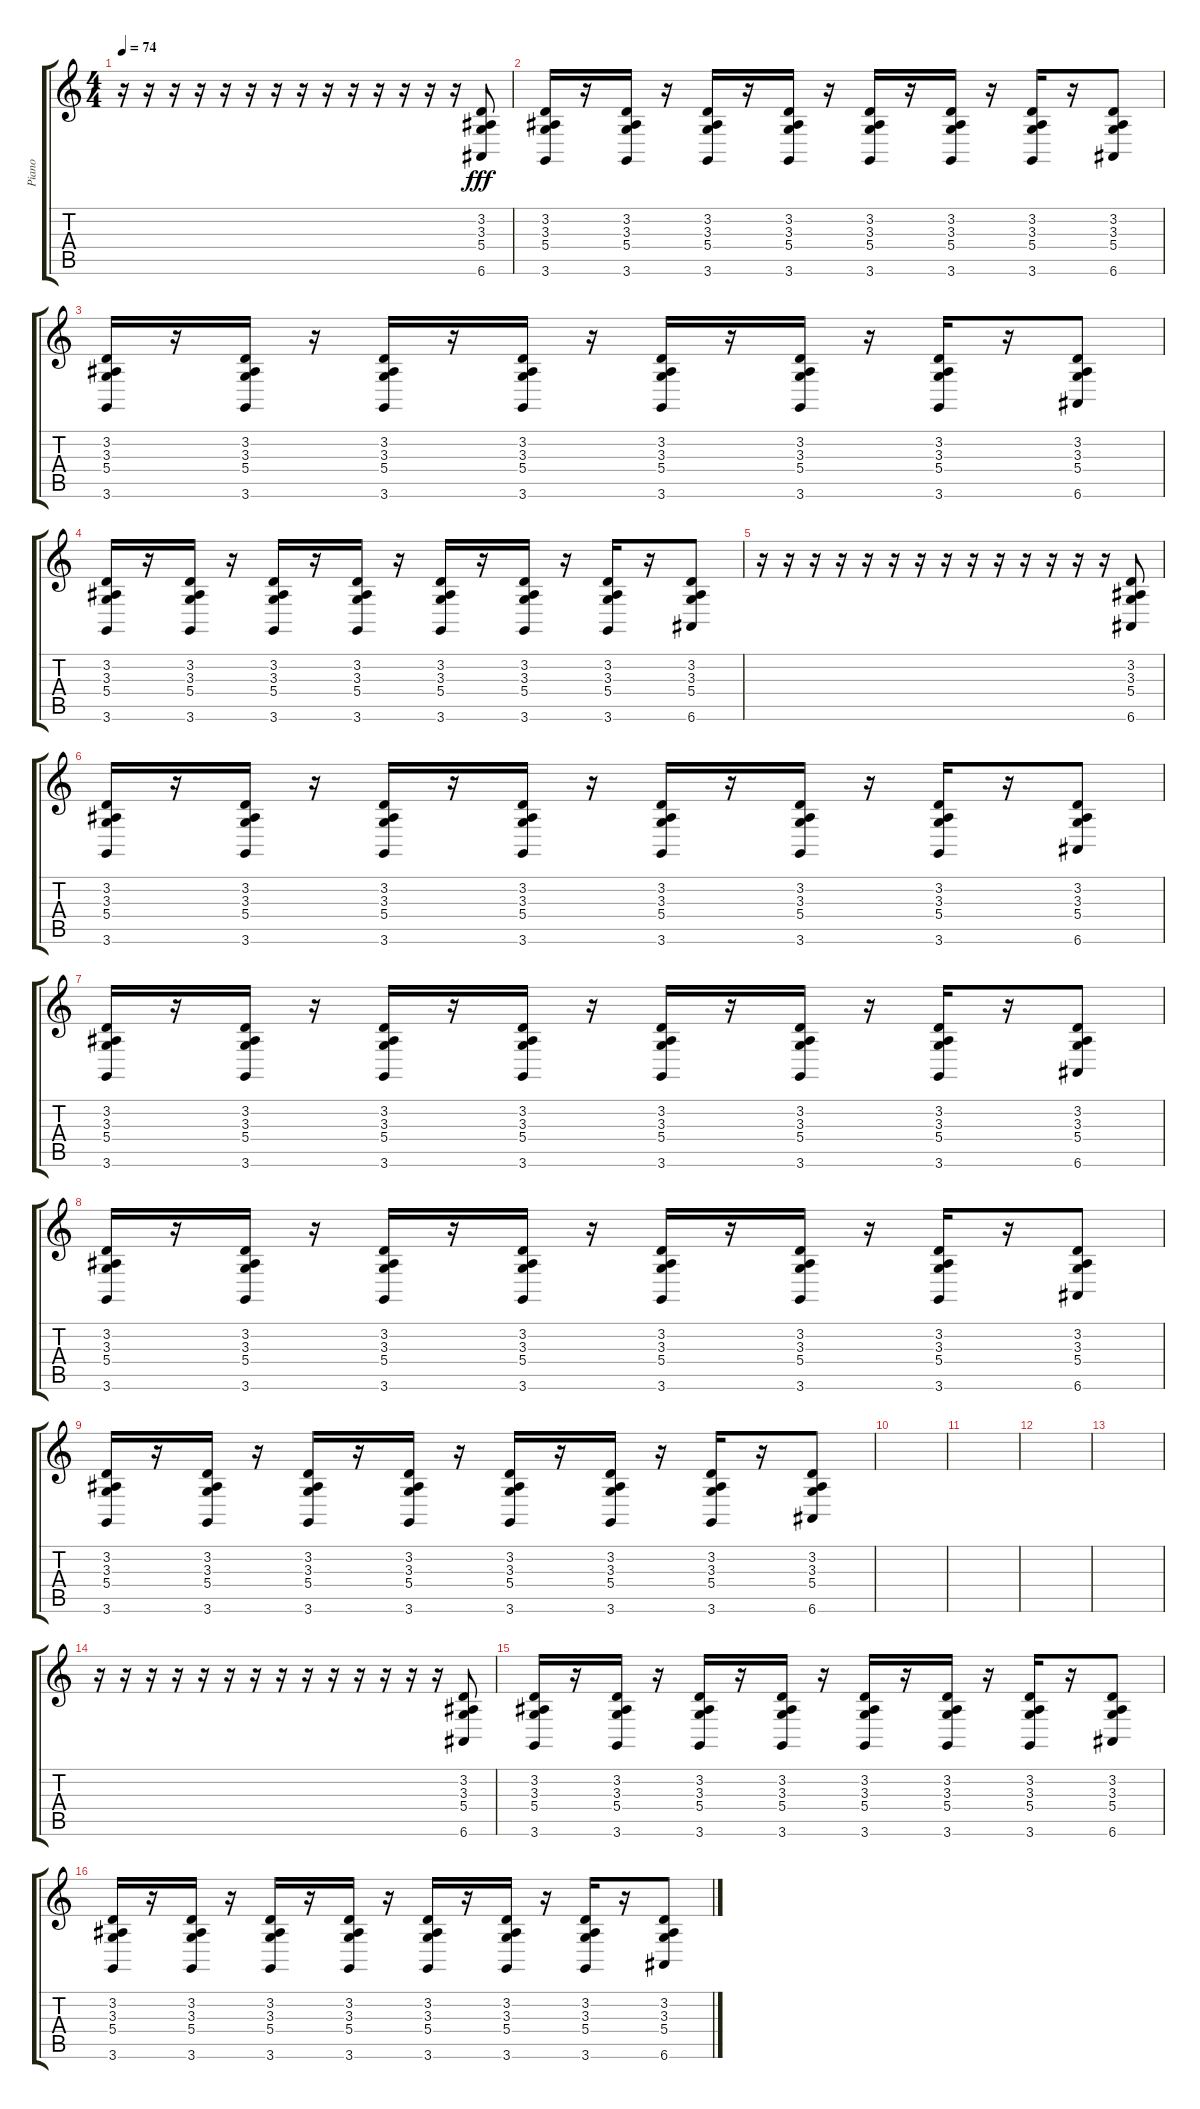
\track ("Piano" "Piano") {instrument electricgrandpiano}
\staff {score tabs}
\tuning (E4 B3 G3 D3 A2 E2) {hide}
\ts (4 4)
\tempo 74
\clef g2
\ks c
r.16{dy fff} r.16 r.16 r.16 r.16 r.16 r.16 r.16 r.16 r.16 r.16 r.16 r.16 r.16 (3.2 3.3 5.4 6.6).8 |
(3.2 3.3 5.4 3.6).16 r.16 (3.2 3.3 5.4 3.6).16 r.16 (3.2 3.3 5.4 3.6).16 r.16 (3.2 3.3 5.4 3.6).16 r.16 (3.2 3.3 5.4 3.6).16 r.16 (3.2 3.3 5.4 3.6).16 r.16 (3.2 3.3 5.4 3.6).16 r.16 (3.2 3.3 5.4 6.6).8 |
(3.2 3.3 5.4 3.6).16 r.16 (3.2 3.3 5.4 3.6).16 r.16 (3.2 3.3 5.4 3.6).16 r.16 (3.2 3.3 5.4 3.6).16 r.16 (3.2 3.3 5.4 3.6).16 r.16 (3.2 3.3 5.4 3.6).16 r.16 (3.2 3.3 5.4 3.6).16 r.16 (3.2 3.3 5.4 6.6).8 |
(3.2 3.3 5.4 3.6).16 r.16 (3.2 3.3 5.4 3.6).16 r.16 (3.2 3.3 5.4 3.6).16 r.16 (3.2 3.3 5.4 3.6).16 r.16 (3.2 3.3 5.4 3.6).16 r.16 (3.2 3.3 5.4 3.6).16 r.16 (3.2 3.3 5.4 3.6).16 r.16 (3.2 3.3 5.4 6.6).8 |
r.16 r.16 r.16 r.16 r.16 r.16 r.16 r.16 r.16 r.16 r.16 r.16 r.16 r.16 (3.2 3.3 5.4 6.6).8 |
(3.2 3.3 5.4 3.6).16 r.16 (3.2 3.3 5.4 3.6).16 r.16 (3.2 3.3 5.4 3.6).16 r.16 (3.2 3.3 5.4 3.6).16 r.16 (3.2 3.3 5.4 3.6).16 r.16 (3.2 3.3 5.4 3.6).16 r.16 (3.2 3.3 5.4 3.6).16 r.16 (3.2 3.3 5.4 6.6).8 |
(3.2 3.3 5.4 3.6).16 r.16 (3.2 3.3 5.4 3.6).16 r.16 (3.2 3.3 5.4 3.6).16 r.16 (3.2 3.3 5.4 3.6).16 r.16 (3.2 3.3 5.4 3.6).16 r.16 (3.2 3.3 5.4 3.6).16 r.16 (3.2 3.3 5.4 3.6).16 r.16 (3.2 3.3 5.4 6.6).8 |
(3.2 3.3 5.4 3.6).16 r.16 (3.2 3.3 5.4 3.6).16 r.16 (3.2 3.3 5.4 3.6).16 r.16 (3.2 3.3 5.4 3.6).16 r.16 (3.2 3.3 5.4 3.6).16 r.16 (3.2 3.3 5.4 3.6).16 r.16 (3.2 3.3 5.4 3.6).16 r.16 (3.2 3.3 5.4 6.6).8 |
(3.2 3.3 5.4 3.6).16 r.16 (3.2 3.3 5.4 3.6).16 r.16 (3.2 3.3 5.4 3.6).16 r.16 (3.2 3.3 5.4 3.6).16 r.16 (3.2 3.3 5.4 3.6).16 r.16 (3.2 3.3 5.4 3.6).16 r.16 (3.2 3.3 5.4 3.6).16 r.16 (3.2 3.3 5.4 6.6).8 |
|
|
|
|
r.16 r.16 r.16 r.16 r.16 r.16 r.16 r.16 r.16 r.16 r.16 r.16 r.16 r.16 (3.2 3.3 5.4 6.6).8 |
(3.2 3.3 5.4 3.6).16 r.16 (3.2 3.3 5.4 3.6).16 r.16 (3.2 3.3 5.4 3.6).16 r.16 (3.2 3.3 5.4 3.6).16 r.16 (3.2 3.3 5.4 3.6).16 r.16 (3.2 3.3 5.4 3.6).16 r.16 (3.2 3.3 5.4 3.6).16 r.16 (3.2 3.3 5.4 6.6).8 |
(3.2 3.3 5.4 3.6).16 r.16 (3.2 3.3 5.4 3.6).16 r.16 (3.2 3.3 5.4 3.6).16 r.16 (3.2 3.3 5.4 3.6).16 r.16 (3.2 3.3 5.4 3.6).16 r.16 (3.2 3.3 5.4 3.6).16 r.16 (3.2 3.3 5.4 3.6).16 r.16 (3.2 3.3 5.4 6.6).8
